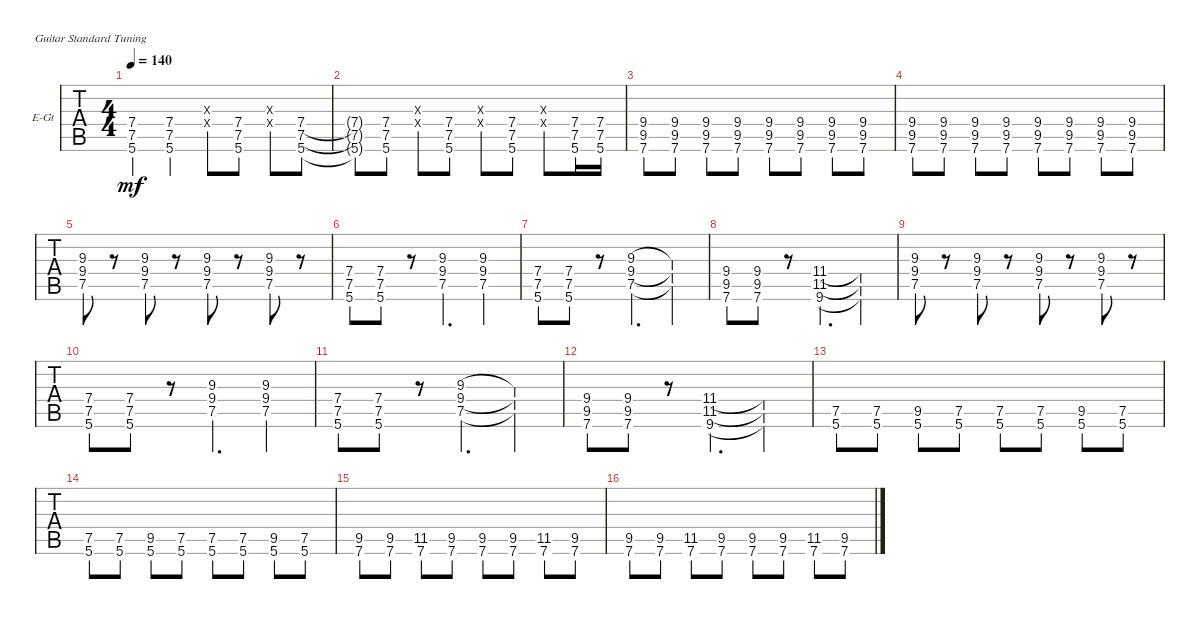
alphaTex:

\defaultSystemsLayout 4
\bracketExtendMode groupsimilarinstruments
\firstSystemTrackNameOrientation horizontal
\otherSystemsTrackNameOrientation horizontal
\track ("Electric Guitar" "E-Gt") {instrument overdrivenguitar}
\staff {tabs}
\tuning (E4 B3 G3 D3 A2 E2)
\ts (4 4)
\tempo 140
\clef g2
\ks c
(7.5 7.4 5.6).4{dy mf} (7.5 7.4 5.6).4 (0.4{x} 0.3{x}).8 (7.5 7.4 5.6).8 (0.4{x} 0.3{x}).8 (7.5 7.4 5.6).8 |
(7.5{t} 7.4{t} 5.6{t}).8 (7.5 7.4 5.6).8 (0.4{x} 0.3{x}).8 (7.5 7.4 5.6).8 (0.4{x} 0.3{x}).8 (7.5 7.4 5.6).8 (0.4{x} 0.3{x}).8 (7.5 7.4 5.6).16 (7.5 7.4 5.6).16 |
(7.6 9.5 9.4).8 (7.6 9.5 9.4).8 (7.6 9.5 9.4).8 (7.6 9.5 9.4).8 (7.6 9.5 9.4).8 (7.6 9.5 9.4).8 (7.6 9.5 9.4).8 (7.6 9.5 9.4).8 |
(7.6 9.5 9.4).8 (7.6 9.5 9.4).8 (7.6 9.5 9.4).8 (7.6 9.5 9.4).8 (7.6 9.5 9.4).8 (7.6 9.5 9.4).8 (7.6 9.5 9.4).8 (7.6 9.5 9.4).8 |
(7.5 9.4 9.3).8 r.8 (7.5 9.4 9.3).8 r.8 (7.5 9.4 9.3).8 r.8 (7.5 9.4 9.3).8 r.8 |
(5.6 7.5 7.4).8 (5.6 7.5 7.4).8 r.8 (7.5 9.4 9.3).4{d} (7.5 9.4 9.3).4 |
(5.6 7.5 7.4).8 (5.6 7.4 7.5).8 r.8 (7.5 9.4 9.3).4{d} (7.5{t} 9.3{t} 9.4{t}).4 |
(7.6 9.5 9.4).8 (7.6 9.4 9.5).8 r.8 (11.5 11.4 9.6).4{d} (11.5{t} 11.4{t} 9.6{t}).4 |
(7.5 9.4 9.3).8 r.8 (7.5 9.4 9.3).8 r.8 (7.5 9.4 9.3).8 r.8 (7.5 9.4 9.3).8 r.8 |
(5.6 7.5 7.4).8 (5.6 7.5 7.4).8 r.8 (7.5 9.4 9.3).4{d} (7.5 9.4 9.3).4 |
(5.6 7.5 7.4).8 (5.6 7.4 7.5).8 r.8 (7.5 9.4 9.3).4{d} (7.5{t} 9.3{t} 9.4{t}).4 |
(7.6 9.5 9.4).8 (7.6 9.4 9.5).8 r.8 (11.5 11.4 9.6).4{d} (11.5{t} 11.4{t} 9.6{t}).4 |
(5.6 7.5).8 (5.6 7.5).8 (5.6 9.5).8 (5.6 7.5).8 (5.6 7.5).8 (5.6 7.5).8 (5.6 9.5).8 (5.6 7.5).8 |
(5.6 7.5).8 (5.6 7.5).8 (5.6 9.5).8 (5.6 7.5).8 (5.6 7.5).8 (5.6 7.5).8 (5.6 9.5).8 (5.6 7.5).8 |
(7.6 9.5).8 (7.6 9.5).8 (7.6 11.5).8 (7.6 9.5).8 (7.6 9.5).8 (7.6 9.5).8 (7.6 11.5).8 (7.6 9.5).8 |
(7.6 9.5).8 (7.6 9.5).8 (7.6 11.5).8 (7.6 9.5).8 (7.6 9.5).8 (7.6 9.5).8 (7.6 11.5).8 (7.6 9.5).8
